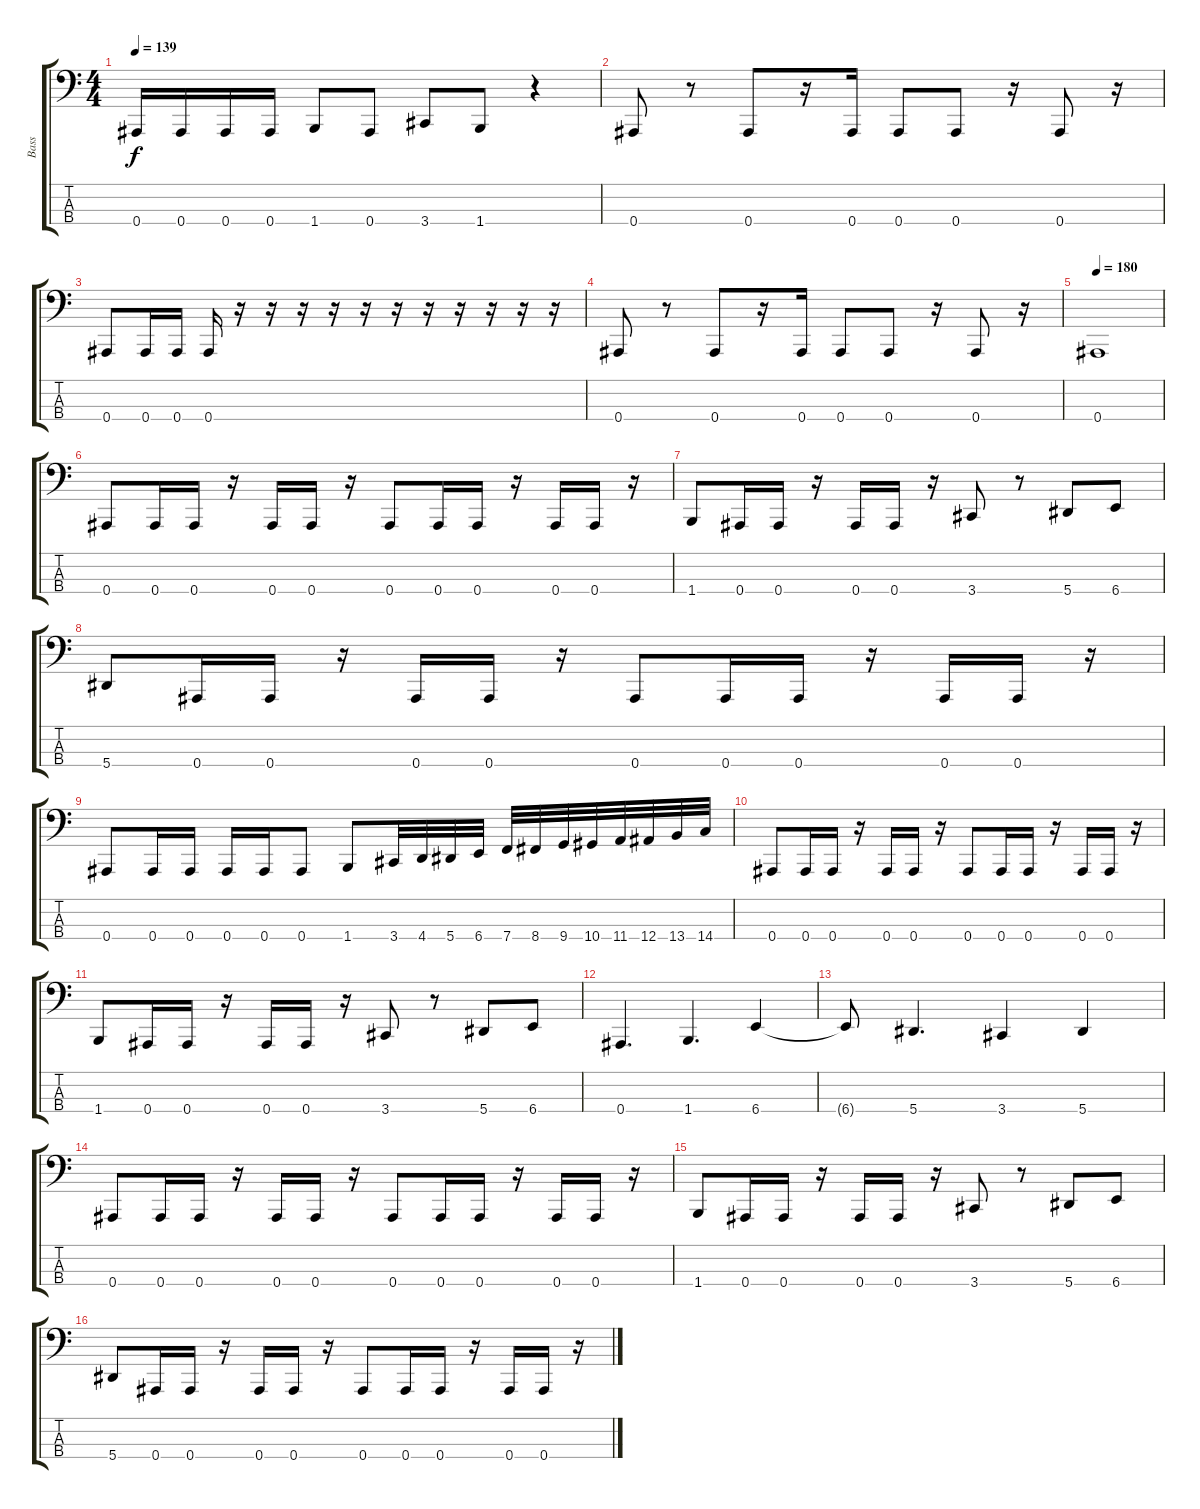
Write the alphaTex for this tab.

\track ("Bass" "Bass") {instrument electricbasspick}
\staff {score tabs}
\tuning (Eb2 Bb1 F1 Bb0) {hide}
\ts (4 4)
\tempo 139
\clef f4
\ks c
0.4.16{dy f} 0.4.16 0.4.16 0.4.16 1.4.8 0.4.8 3.4.8 1.4.8 r.4 |
0.4.8 r.8 0.4.8 r.16 0.4.16 0.4.8 0.4.8 r.16 0.4.8 r.16 |
0.4.8 0.4.16 0.4.16 0.4.16 r.16 r.16 r.16 r.16 r.16 r.16 r.16 r.16 r.16 r.16 r.16 |
0.4.8 r.8 0.4.8 r.16 0.4.16 0.4.8 0.4.8 r.16 0.4.8 r.16 |
\tempo 180
0.4.1 |
0.4.8 0.4.16 0.4.16 r.16 0.4.16 0.4.16 r.16 0.4.8 0.4.16 0.4.16 r.16 0.4.16 0.4.16 r.16 |
1.4.8 0.4.16 0.4.16 r.16 0.4.16 0.4.16 r.16 3.4.8 r.8 5.4.8 6.4.8 |
5.4.8 0.4.16 0.4.16 r.16 0.4.16 0.4.16 r.16 0.4.8 0.4.16 0.4.16 r.16 0.4.16 0.4.16 r.16 |
0.4.8 0.4.16 0.4.16 0.4.16 0.4.16 0.4.8 1.4.8 3.4.32 4.4.32 5.4.32 6.4.32 7.4.32 8.4.32 9.4.32 10.4.32 11.4.32 12.4.32 13.4.32 14.4.32 |
0.4.8 0.4.16 0.4.16 r.16 0.4.16 0.4.16 r.16 0.4.8 0.4.16 0.4.16 r.16 0.4.16 0.4.16 r.16 |
1.4.8 0.4.16 0.4.16 r.16 0.4.16 0.4.16 r.16 3.4.8 r.8 5.4.8 6.4.8 |
0.4.4{d} 1.4.4{d} 6.4.4 |
6.4{t}.8 5.4.4{d} 3.4.4 5.4.4 |
0.4.8 0.4.16 0.4.16 r.16 0.4.16 0.4.16 r.16 0.4.8 0.4.16 0.4.16 r.16 0.4.16 0.4.16 r.16 |
1.4.8 0.4.16 0.4.16 r.16 0.4.16 0.4.16 r.16 3.4.8 r.8 5.4.8 6.4.8 |
5.4.8 0.4.16 0.4.16 r.16 0.4.16 0.4.16 r.16 0.4.8 0.4.16 0.4.16 r.16 0.4.16 0.4.16 r.16
